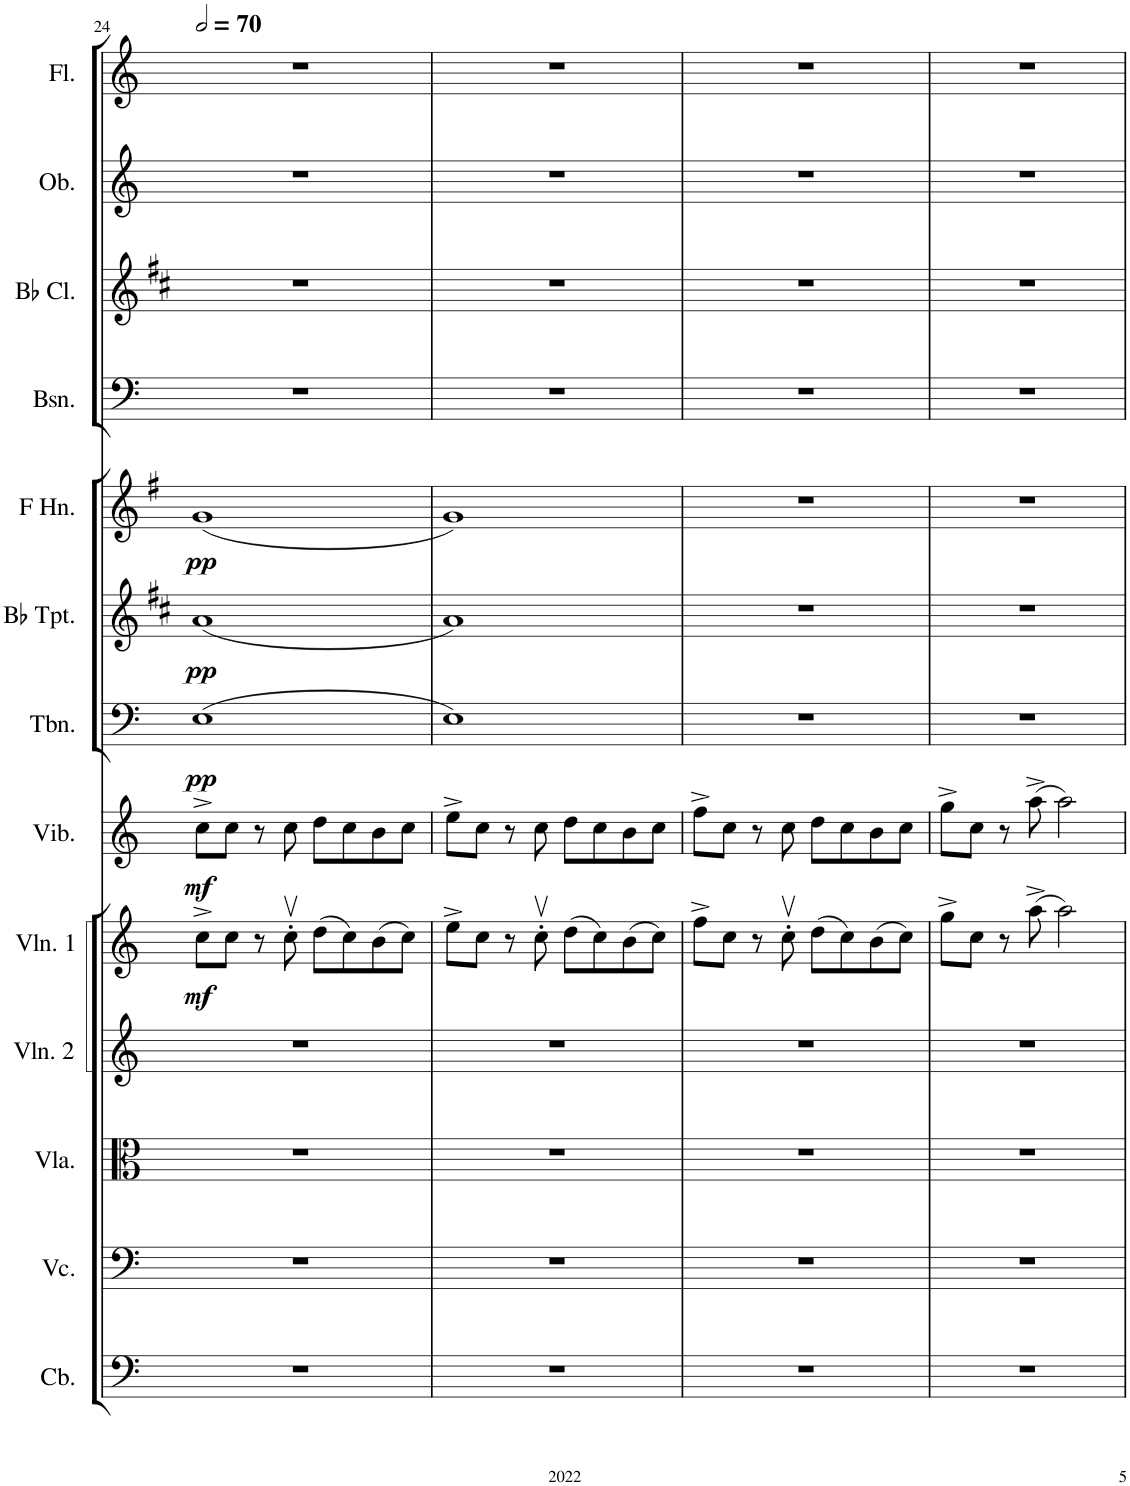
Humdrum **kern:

**kern	**kern	**kern	**kern	**kern	**dynam	**kern	**dynam	**kern	**dynam	**kern	**dynam	**kern	**dynam	**kern	**kern	**kern	**kern
*part13	*part12	*part11	*part10	*part9	*part9	*part8	*part8	*part7	*part7	*part6	*part6	*part5	*part5	*part4	*part3	*part2	*part1
*staff13	*staff12	*staff11	*staff10	*staff9	*staff9	*staff8	*staff8	*staff7	*staff7	*staff6	*staff6	*staff5	*staff5	*staff4	*staff3	*staff2	*staff1
*I"Contrabass	*I"Violoncello	*I"Viola	*I"Violin 2	*I"Violin 1	*	*I"Vibraphone	*	*I"Trombone	*	*I"Bb Trumpet	*	*I"Horn in F	*	*I"Bassoon	*I"Bb Clarinet	*I"Oboe	*I"Flute
*I'Cb.	*I'Vc.	*I'Vla.	*I'Vln. 2	*I'Vln. 1	*	*I'Vib.	*	*I'Tbn.	*	*I'Bb Tpt.	*	*	*	*I'Bsn.	*I'Bb Cl.	*I'Ob.	*I'Fl.
!!LO:PB:g=z
*clefF4	*clefF4	*clefC3	*clefG2	*clefG2	*	*clefG2	*	*clefF4	*	*clefG2	*	*clefG2	*	*clefF4	*clefG2	*clefG2	*clefG2
*Trd7c12	*	*	*	*	*	*	*	*	*	*Trd1c2	*	*Trd4c7	*	*	*Trd1c2	*	*
*k[]	*k[]	*k[]	*k[]	*k[]	*	*k[]	*	*k[]	*	*k[f#c#]	*	*k[f#]	*	*k[]	*k[f#c#]	*k[]	*k[]
*M2/2	*M2/2	*M2/2	*M2/2	*M2/2	*	*M2/2	*	*M2/2	*	*M2/2	*	*M2/2	*	*M2/2	*M2/2	*M2/2	*M2/2
*met(c|)	*met(c|)	*met(c|)	*met(c|)	*met(c|)	*	*met(c|)	*	*met(c|)	*	*met(c|)	*	*met(c|)	*	*met(c|)	*met(c|)	*met(c|)	*met(c|)
*MM140	*MM140	*MM140	*MM140	*MM140	*	*MM140	*	*MM140	*	*MM140	*	*MM140	*	*MM140	*MM140	*MM140	*MM140
=24	=24	=24	=24	=24	=24	=24	=24	=24	=24	=24	=24	=24	=24	=24	=24	=24	=24
!	!	!	!	!	!LO:DY:b	!	!LO:DY:b	!	!LO:DY:b	!	!LO:DY:b	!	!LO:DY:b	!	!	!	!
1r	1r	1r	1r	8cc^\L	mf	8cc^\L	mf	(1E	pp	(1a	pp	(1g	pp	1r	1r	1r	1r
.	.	.	.	8cc\J	.	8cc\J	.	.	.	.	.	.	.	.	.	.	.
.	.	.	.	8r	.	8r	.	.	.	.	.	.	.	.	.	.	.
.	.	.	.	8ccv'\	.	8cc\	.	.	.	.	.	.	.	.	.	.	.
.	.	.	.	(8dd\L	.	8dd\L	.	.	.	.	.	.	.	.	.	.	.
.	.	.	.	8cc\)	.	8cc\	.	.	.	.	.	.	.	.	.	.	.
.	.	.	.	(8b\	.	8b\	.	.	.	.	.	.	.	.	.	.	.
.	.	.	.	8cc\J)	.	8cc\J	.	.	.	.	.	.	.	.	.	.	.
=25	=25	=25	=25	=25	=25	=25	=25	=25	=25	=25	=25	=25	=25	=25	=25	=25	=25
1r	1r	1r	1r	8ee^\L	.	8ee^\L	.	1E)	.	1a)	.	1g)	.	1r	1r	1r	1r
.	.	.	.	8cc\J	.	8cc\J	.	.	.	.	.	.	.	.	.	.	.
.	.	.	.	8r	.	8r	.	.	.	.	.	.	.	.	.	.	.
.	.	.	.	8ccv'\	.	8cc\	.	.	.	.	.	.	.	.	.	.	.
.	.	.	.	(8dd\L	.	8dd\L	.	.	.	.	.	.	.	.	.	.	.
.	.	.	.	8cc\)	.	8cc\	.	.	.	.	.	.	.	.	.	.	.
.	.	.	.	(8b\	.	8b\	.	.	.	.	.	.	.	.	.	.	.
.	.	.	.	8cc\J)	.	8cc\J	.	.	.	.	.	.	.	.	.	.	.
=26	=26	=26	=26	=26	=26	=26	=26	=26	=26	=26	=26	=26	=26	=26	=26	=26	=26
1r	1r	1r	1r	8ff^\L	.	8ff^\L	.	1r	.	1r	.	1r	.	1r	1r	1r	1r
.	.	.	.	8cc\J	.	8cc\J	.	.	.	.	.	.	.	.	.	.	.
.	.	.	.	8r	.	8r	.	.	.	.	.	.	.	.	.	.	.
.	.	.	.	8ccv'\	.	8cc\	.	.	.	.	.	.	.	.	.	.	.
.	.	.	.	(8dd\L	.	8dd\L	.	.	.	.	.	.	.	.	.	.	.
.	.	.	.	8cc\)	.	8cc\	.	.	.	.	.	.	.	.	.	.	.
.	.	.	.	(8b\	.	8b\	.	.	.	.	.	.	.	.	.	.	.
.	.	.	.	8cc\J)	.	8cc\J	.	.	.	.	.	.	.	.	.	.	.
=27	=27	=27	=27	=27	=27	=27	=27	=27	=27	=27	=27	=27	=27	=27	=27	=27	=27
1r	1r	1r	1r	8gg^\L	.	8gg^\L	.	1r	.	1r	.	1r	.	1r	1r	1r	1r
.	.	.	.	8cc\J	.	8cc\J	.	.	.	.	.	.	.	.	.	.	.
.	.	.	.	8r	.	8r	.	.	.	.	.	.	.	.	.	.	.
.	.	.	.	(8aa^\	.	(8aa^\	.	.	.	.	.	.	.	.	.	.	.
.	.	.	.	2aa\)	.	2aa\)	.	.	.	.	.	.	.	.	.	.	.
=	=	=	=	=	=	=	=	=	=	=	=	=	=	=	=	=	=
*-	*-	*-	*-	*-	*-	*-	*-	*-	*-	*-	*-	*-	*-	*-	*-	*-	*-
